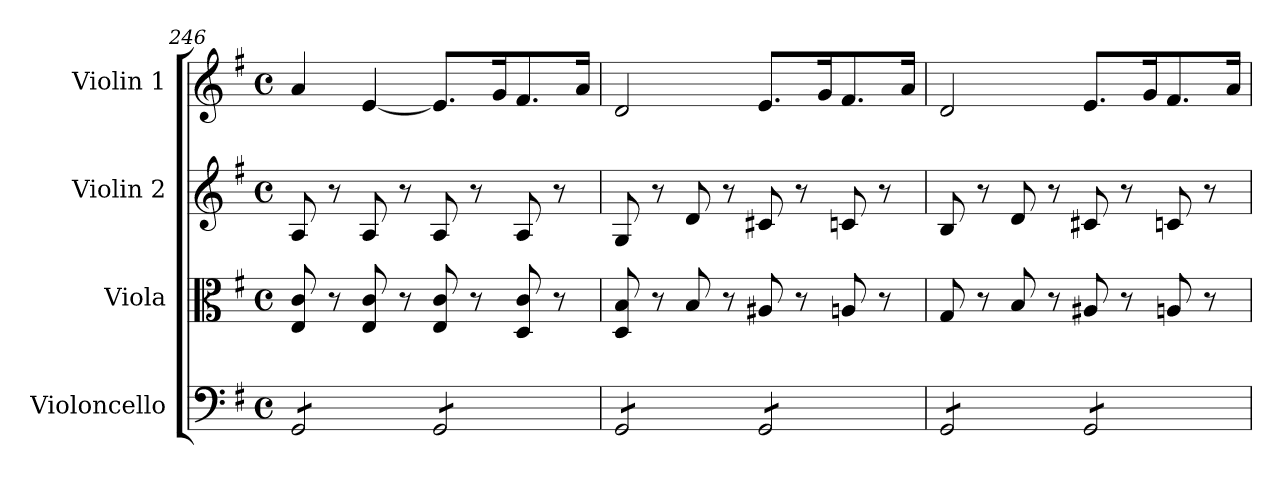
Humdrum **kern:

**kern	**kern	**kern	**kern
*part4	*part3	*part2	*part1
*staff4	*staff3	*staff2	*staff1
*I"Violoncello	*I"Viola	*I"Violin 2	*I"Violin 1
*I'Vc	*I'Vla	*I'Vln	*I'Vln
*clefF4	*clefC3	*clefG2	*clefG2
*k[f#]	*k[f#]	*k[f#]	*k[f#]
*M4/4	*M4/4	*M4/4	*M4/4
*met(c)	*met(c)	*met(c)	*met(c)
=246	=246	=246	=246
*tremolo	*	*	*
12GG/L	8E/ 8c/	8A/	4a/
12GG/	.	.	.
.	8r	8r	.
12GG/	.	.	.
12GG/	8E/ 8c/	8A/	[<4e/
12GG/	.	.	.
.	8r	8r	.
12GG/J	.	.	.
12GG/L	8E/ 8c/	8A/	8.e/L]
12GG/	.	.	.
.	8r	8r	.
12GG/	.	.	.
.	.	.	16g/K
12GG/	8D/ 8c/	8A/	8.f#/
12GG/	.	.	.
.	8r	8r	.
12GG/J	.	.	.
.	.	.	16a/Jk
=247	=247	=247	=247
12GG/L	8D/ 8B/	8G/	2d/
12GG/	.	.	.
.	8r	8r	.
12GG/	.	.	.
12GG/	8B/	8d/	.
12GG/	.	.	.
.	8r	8r	.
12GG/J	.	.	.
12GG/L	8A#X/	8c#X/	8.e/L
12GG/	.	.	.
.	8r	8r	.
12GG/	.	.	.
.	.	.	16g/K
12GG/	8An/	8cn/	8.f#/
12GG/	.	.	.
.	8r	8r	.
12GG/J	.	.	.
.	.	.	16a/Jk
!!LO:LB:g=z
=248	=248	=248	=248
12GG/L	8G/	8B/	2d/
12GG/	.	.	.
.	8r	8r	.
12GG/	.	.	.
12GG/	8B/	8d/	.
12GG/	.	.	.
.	8r	8r	.
12GG/J	.	.	.
12GG/L	8A#X/	8c#X/	8.e/L
12GG/	.	.	.
.	8r	8r	.
12GG/	.	.	.
.	.	.	16g/K
12GG/	8An/	8cn/	8.f#/
12GG/	.	.	.
.	8r	8r	.
12GG/J	.	.	.
*Xtremolo	*	*	*
.	.	.	16a/Jk
=	=	=	=
*-	*-	*-	*-
